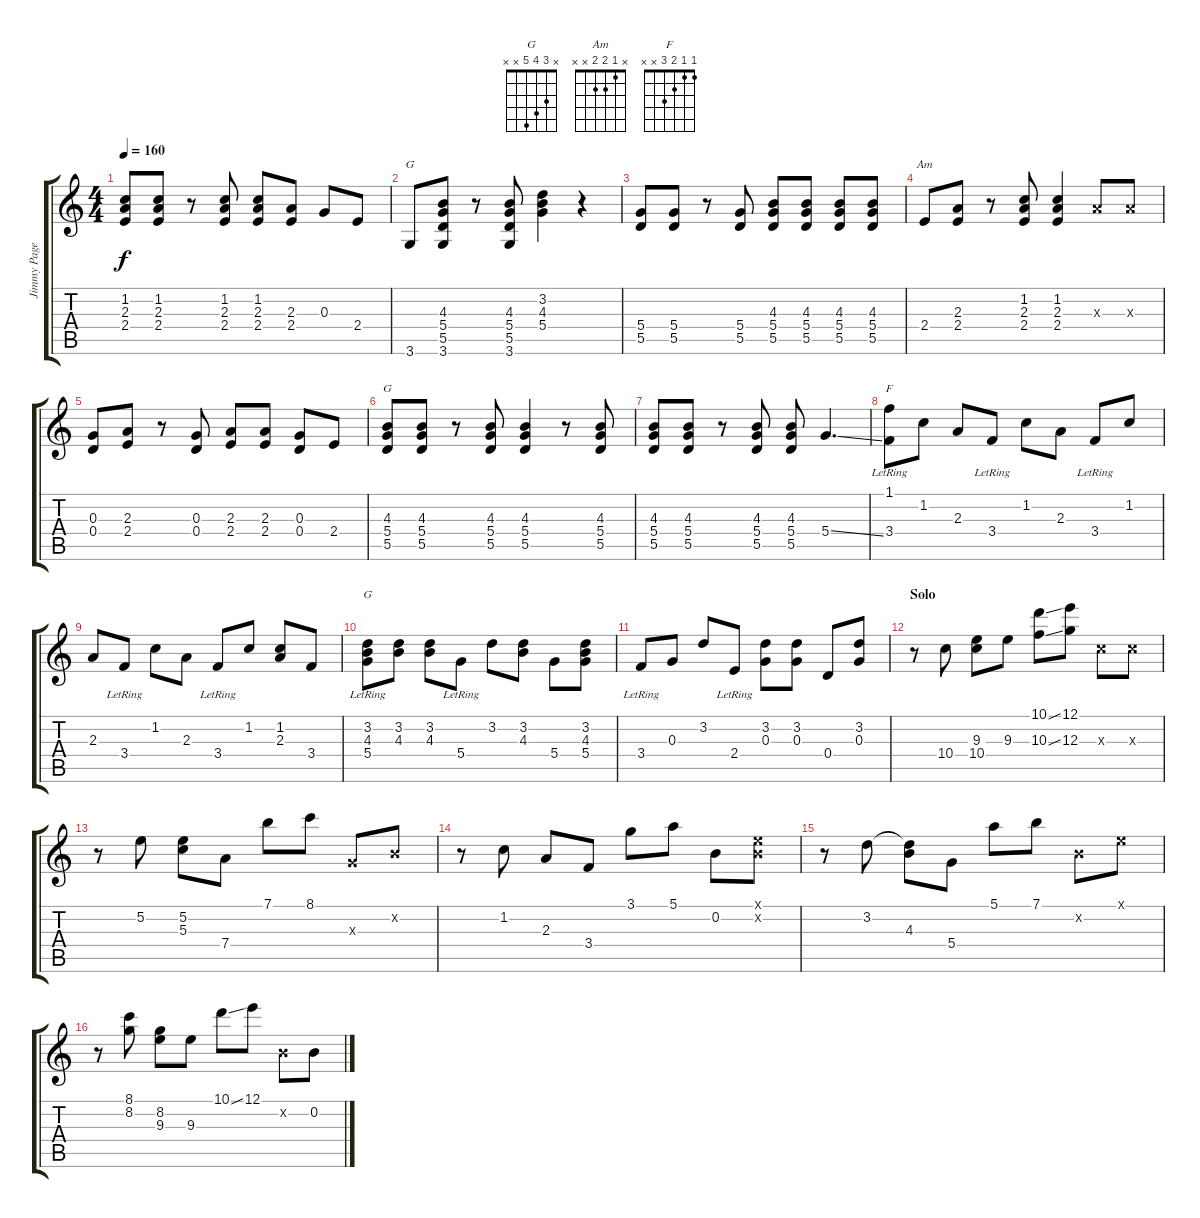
\track ("Jimmy Page - Rhythm Guitar" "Jimmy Page") {instrument electricguitarclean}
\staff {score tabs}
\tuning (E4 B3 G3 D3 A2 E2) {hide}
\chord ("G" x 3 4 5 5 3)
\chord ("Am" x 1 2 2 x x)
\chord ("G" x x 4 5 5 x)
\chord ("F" 1 1 2 3 x x)
\chord ("G" x 3 4 5 x x)
\ts (4 4)
\tempo 160
\clef g2
\ks c
(1.2 2.3 2.4).8{dy f} (1.2 2.3 2.4).8 r.8 (1.2 2.3 2.4).8 (1.2 2.3 2.4).8 (2.3 2.4).8 0.3.8 2.4.8 |
3.6.8{ch "G"} (4.3 5.4 5.5 3.6).8 r.8 (4.3 5.4 5.5 3.6).8 (3.2 4.3 5.4).4 r.4 |
(5.4 5.5).8 (5.4 5.5).8 r.8 (5.4 5.5).8 (4.3 5.4 5.5).8 (4.3 5.4 5.5).8 (4.3 5.4 5.5).8 (4.3 5.4 5.5).8 |
2.4.8{ch "Am"} (2.3 2.4).8 r.8 (1.2 2.3 2.4).8 (1.2 2.3 2.4).4 2.3{x}.8 2.3{x}.8 |
(0.3 0.4).8 (2.3 2.4).8 r.8 (0.3 0.4).8 (2.3 2.4).8 (2.3 2.4).8 (0.3 0.4).8 2.4.8 |
(4.3 5.4 5.5).8{ch "G"} (4.3 5.4 5.5).8 r.8 (4.3 5.4 5.5).8 (4.3 5.4 5.5).4 r.8 (4.3 5.4 5.5).8 |
(4.3 5.4 5.5).8 (4.3 5.4 5.5).8 r.8 (4.3 5.4 5.5).8 (4.3 5.4 5.5).8 5.4{ss}.4{d} |
(1.1 3.4{lr}).8{ch "F"} 1.2.8 2.3.8 3.4{lr}.8 1.2.8 2.3.8 3.4{lr}.8 1.2.8 |
2.3.8 3.4{lr}.8 1.2.8 2.3.8 3.4{lr}.8 1.2.8 (1.2 2.3).8 3.4.8 |
(3.2 4.3 5.4{lr}).8{ch "G"} (3.2 4.3).8 (3.2 4.3).8 5.4{lr}.8 3.2.8 (3.2 4.3).8 5.4.8 (3.2 4.3 5.4).8 |
3.4{lr}.8 0.3.8 3.2.8 2.4{lr}.8 (3.2 0.3).8 (3.2 0.3).8 0.4.8 (3.2 0.3).8 |
\section ("" "Solo")
r.8 10.4.8 (9.3 10.4).8 9.3.8 (10.1{ss} 10.3{ss}).8 (12.1 12.3).8 5.3{x}.8 5.3{x}.8 |
r.8 5.2.8 (5.2 5.3).8 7.4.8 7.1.8 8.1.8 0.3{x}.8 0.2{x}.8 |
r.8 1.2.8 2.3.8 3.4.8 3.1.8 5.1.8 0.2.8 (0.1{x} 0.2{x}).8 |
r.8 3.2.8 (3.2{t} 4.3).8 5.4.8 5.1.8 7.1.8 0.2{x}.8 0.1{x}.8 |
r.8 (8.1 8.2).8 (8.2 9.3).8 9.3.8 10.1{ss}.8 12.1.8 0.2{x}.8 0.2.8
